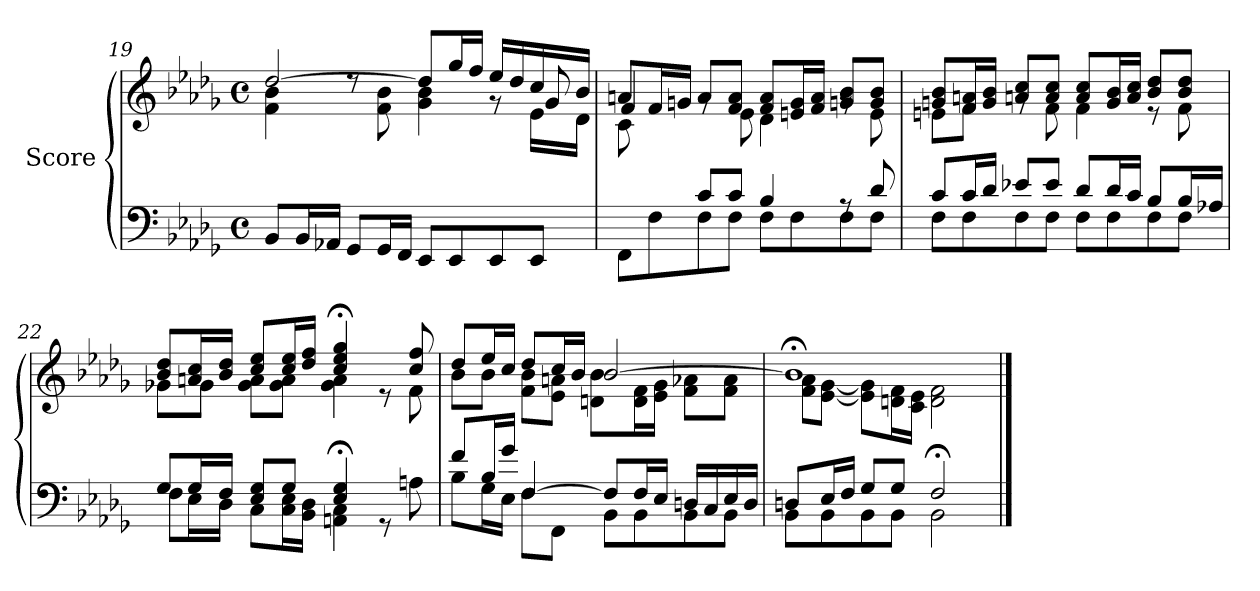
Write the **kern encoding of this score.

**kern	**kern
*part1	*part1
*staff2	*staff1
*I"Score	*
!!LO:LB:g=z
*clefF4	*clefG2
*k[b-e-a-d-g-]	*k[b-e-a-d-g-]
*M4/4	*M4/4
*met(c)	*met(c)
=19	=19
*	*^
*	*	*^
8BB-/L	[2dd-/	4f\ 4b-\	2..ryy
16BB-/L	.	.	.
16AA-X/JJ	.	.	.
8GG-/L	.	8rdd	.
16GG-/L	.	8f\ 8b-\	.
16FF/JJ	.	.	.
8EE-/L	8dd-/L]	4g-\ 4b-\	.
8EE-/	16gg-/L	.	.
.	16ff/JJ	.	.
8EE-/	16ee-/LL	8rg	.
.	16dd-/	.	.
8EE-/J	16cc/	16e-\LL	8g-/
.	16b-/JJ	16d-\JJ	.
=20	=20	=20	=20
*^	*	*	*
8ryy	8FF\L	8an/L	4f/	8c\L
16An/L	8F\	16f/L	.	2..ryy
16B-/JJ	.	16gn/JJ	.	.
8c/L	8F\	8a/L	8rg	.
8c/J	8F\J	8f/ 8a/J	8e-\	.
4B-/	8F\L	8f/ 8a/L	4d-\	.
.	8F\	16en/ 16g/L	.	.
.	.	16f/ 16a/JJ	.	.
8rA	8F\	8gn/ 8b-/L	8rg	.
8d-/	8F\J	8g/ 8b-/J	8e\	.
*	*	*	*v	*v
=21	=21	=21	=21
8c/L	8F\L	8gn/ 8b-/L	8en\L
16c/L	8F\	16f/ 16an/L	8f\J
16d-/JJ	.	16g/ 16b-/JJ	.
8e-X/L	8F\	8an/ 8cc/L	8rg
8e-/J	8F\J	8a/ 8cc/J	8f\
8d-/L	8F\L	8a/ 8cc/L	4f\
16d-/L	8F\	16g/ 16b-/L	.
16c/JJ	.	16a/ 16cc/JJ	.
8B-/L	8F\	8b-/ 8dd-/L	8r
16B-/L	8F\J	8b-/ 8dd-/J	8f\
16A-X/JJ	.	.	.
!!LO:LB:g=z	!!
=22	=22	=22	=22
8G-/L	8F\L	8b-/ 8dd-/L	8g-X\L
16G-/L	16E-\L	16an/ 16cc/L	8g-\J
16F/JJ	16D-\JJ	16b-/ 16dd-/JJ	.
8E-/ 8G-/L	8C\L	8cc/ 8ee-/L	8g-\ 8a\L
8G-/J	16C\ 16E-\L	16cc/ 16ee-/L	8g-\ 8a\J
.	16BB-\ 16D-\JJ	16dd-/ 16ff/JJ	.
4E-/; 4G-/;	4AAn\ 4C\	4cc/;< 4ee-/;< 4gg-/;<	4g-\ 4a\
8rGG	4ryy	8re	8ryy
8An\	.	8cc/ 8ff/	8f\
=23	=23	=23	=23
8f/L	8B-\L	8dd-/L	8b-\L
16B-/L	16G-\L	16ee-/L	8b-\J
16g-/JJ	16E-\JJ	16cc/JJ	.
[4F/	8F\L	8dd-/L	8f\ 8b-\L
.	8FF\J	16cc/L	8e-\ 8an\J
.	.	16b-/JJ	.
8F/L]	8BB-\L	[2b-/	8dn\ 8b-\L
16F/L	8BB-\	.	16d\ 16f\L
16E-/JJ	.	.	16e-\ 16g-\JJ
16Dn/LL	8BB-\	.	8f\ 8a-X\L
16C/	.	.	.
16E-/	8BB-\J	.	8f\ 8a-\J
16D/JJ	.	.	.
=24	=24	=24	=24
8Dn/L	8BB-\L	1b-;<]	8f\ 8a-\L
16E-/L	8BB-\	.	[8e-\ [8g-\J
16F/JJ	.	.	.
8G-/L	8BB-\	.	8e-\] 8g-\]L
8G-/J	8BB-\J	.	16dn\ 16f\L
.	.	.	16c\ 16e-\JJ
2F;/	2BB-\	.	2d\ 2f\
*v	*v	*	*
*	*v	*v
==	==
*-	*-
